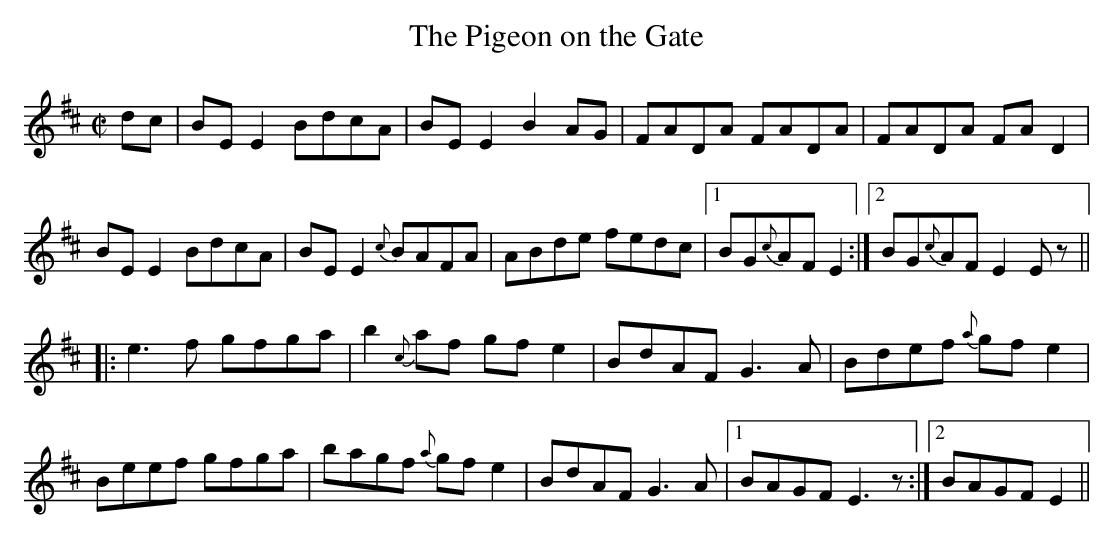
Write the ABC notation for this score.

X:1
T:Pigeon on the Gate, The
M:C|
K:Edor
dc|BEE2 BdcA|BEE2 B2AG|FADA FADA|FADA FAD2|
BEE2 BdcA|BEE2 {c}BAFA|ABde fedc|1 BG{c}AF E2:|2 BG{c}AF E2Ez||
|:e3f gfga|b2{c}af gfe2|BdAF G3A|Bdef {a}gfe2|
Beef gfga|bagf {a}gfe2|BdAF G3A|1 BAGF E3z:|2 BAGF E2||
